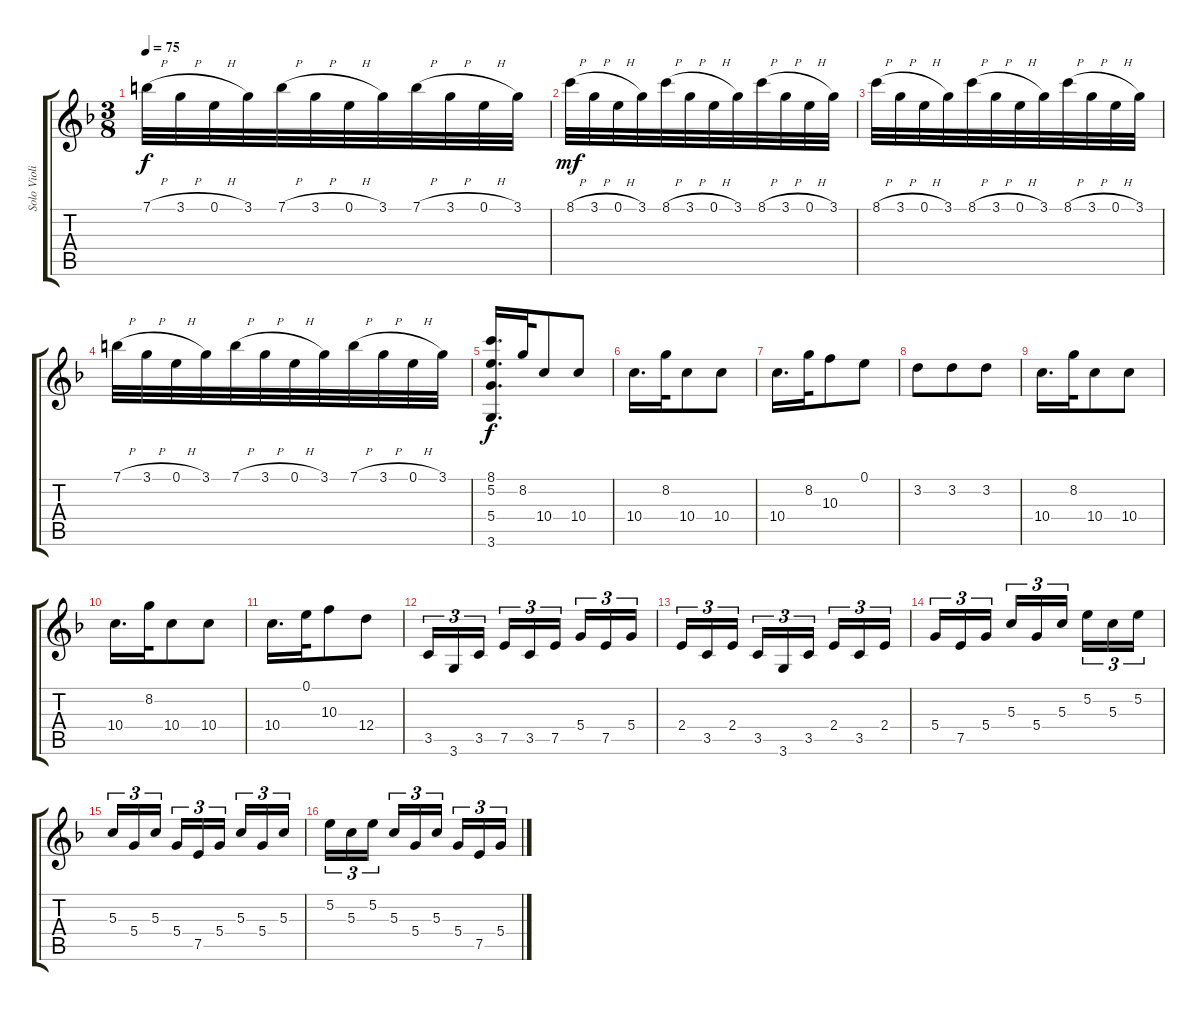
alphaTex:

\track ("Solo Violin" "Solo Violi") {instrument acousticguitarsteel}
\staff {score tabs}
\tuning (E4 B3 G3 D3 A2 E2) {hide}
\ts (3 8)
\tempo 75
\clef g2
\ks f
7.1{h}.32{dy f} 3.1{h}.32 0.1{h}.32 3.1.32 7.1{h}.32 3.1{h}.32 0.1{h}.32 3.1.32 7.1{h}.32 3.1{h}.32 0.1{h}.32 3.1.32 |
8.1{h}.32{dy mf} 3.1{h}.32 0.1{h}.32 3.1.32 8.1{h}.32 3.1{h}.32 0.1{h}.32 3.1.32 8.1{h}.32 3.1{h}.32 0.1{h}.32 3.1.32 |
8.1{h}.32 3.1{h}.32 0.1{h}.32 3.1.32 8.1{h}.32 3.1{h}.32 0.1{h}.32 3.1.32 8.1{h}.32 3.1{h}.32 0.1{h}.32 3.1.32 |
7.1{h}.32 3.1{h}.32 0.1{h}.32 3.1.32 7.1{h}.32 3.1{h}.32 0.1{h}.32 3.1.32 7.1{h}.32 3.1{h}.32 0.1{h}.32 3.1.32 |
(8.1 5.2 5.4 3.6).16{d dy f} 8.2.32 10.4.8 10.4.8 |
10.4.16{d} 8.2.32 10.4.8 10.4.8 |
10.4.16{d} 8.2.32 10.3.8 0.1.8 |
3.2.8 3.2.8 3.2.8 |
10.4.16{d} 8.2.32 10.4.8 10.4.8 |
10.4.16{d} 8.2.32 10.4.8 10.4.8 |
10.4.16{d} 0.1.32 10.3.8 12.4.8 |
3.5.16{tu (3 2)} 3.6.16{tu (3 2)} 3.5.16{tu (3 2)} 7.5.16{tu (3 2)} 3.5.16{tu (3 2)} 7.5.16{tu (3 2)} 5.4.16{tu (3 2)} 7.5.16{tu (3 2)} 5.4.16{tu (3 2)} |
2.4.16{tu (3 2)} 3.5.16{tu (3 2)} 2.4.16{tu (3 2)} 3.5.16{tu (3 2)} 3.6.16{tu (3 2)} 3.5.16{tu (3 2)} 2.4.16{tu (3 2)} 3.5.16{tu (3 2)} 2.4.16{tu (3 2)} |
5.4.16{tu (3 2)} 7.5.16{tu (3 2)} 5.4.16{tu (3 2)} 5.3.16{tu (3 2)} 5.4.16{tu (3 2)} 5.3.16{tu (3 2)} 5.2.16{tu (3 2)} 5.3.16{tu (3 2)} 5.2.16{tu (3 2)} |
5.3.16{tu (3 2)} 5.4.16{tu (3 2)} 5.3.16{tu (3 2)} 5.4.16{tu (3 2)} 7.5.16{tu (3 2)} 5.4.16{tu (3 2)} 5.3.16{tu (3 2)} 5.4.16{tu (3 2)} 5.3.16{tu (3 2)} |
5.2.16{tu (3 2)} 5.3.16{tu (3 2)} 5.2.16{tu (3 2)} 5.3.16{tu (3 2)} 5.4.16{tu (3 2)} 5.3.16{tu (3 2)} 5.4.16{tu (3 2)} 7.5.16{tu (3 2)} 5.4.16{tu (3 2)}
